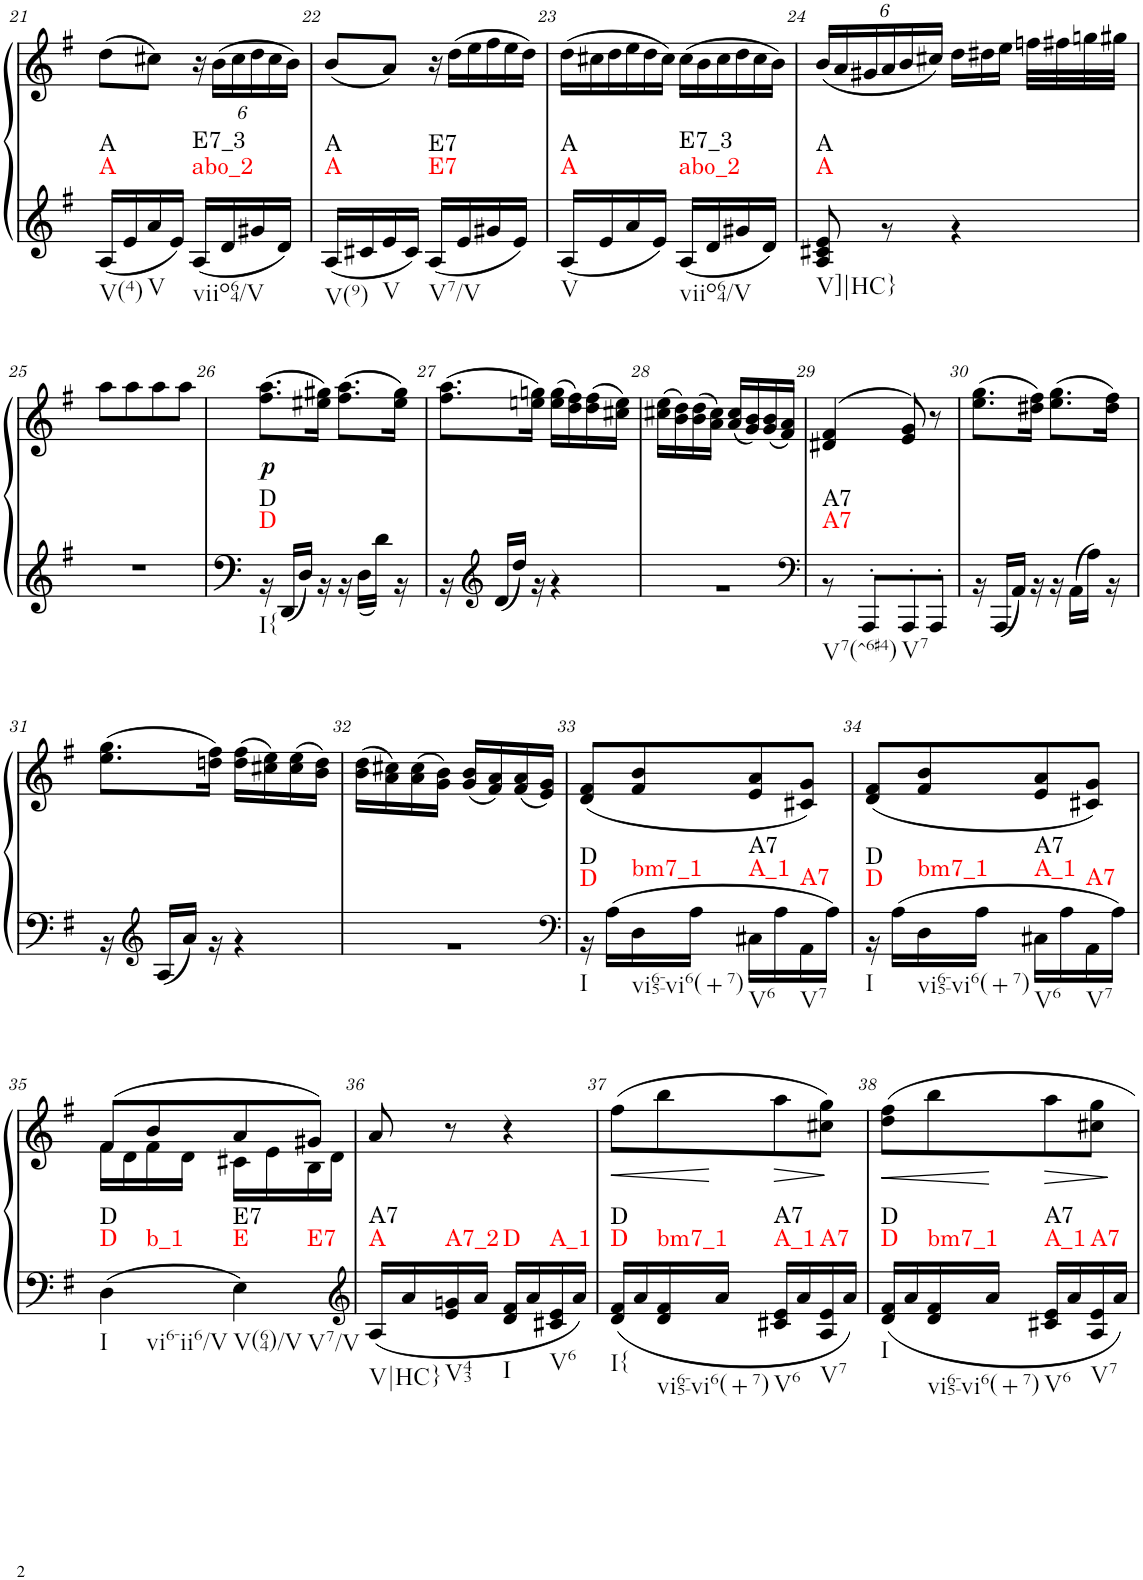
**kern	**kern	**dynam	**harte
*part1	*part1	*part1	*part1
*staff2	*staff1	*staff1/2	*
*I"Piano	*	*	*
*I'Pno	*	*	*
!!LO:PB:g=z
*clefG2	*clefG2	*	*
*k[f#]	*k[f#]	*	*
*G:	*G:	*	*
*M2/4	*M2/4	*	*
=21	=21	=21	=21
*^	*	*	*
!	!	!	!	!LO:H:n=1:kt=A
!	!	!	!	!LO:H:n=2:kt=A
!	!	!	!	!LO:H:n=3:kt=abo_2
!	!	!	!	!LO:H:n=4:kt=E7_3
2ryy	16A/LL	(8dd\L	.	N N N N
.	16e/	.	.	.
.	16a/	8cc#X\J)	.	.
.	16e/JJ	.	.	.
*	*	*Xbrackettup	*	*
.	16A/LL	24r	.	.
.	.	(24b\LL	.	.
.	16d/	.	.	.
.	.	24cc#\	.	.
.	16g#X/	24dd\	.	.
.	.	24cc#\	.	.
.	16d/JJ	.	.	.
.	.	24b\JJ)	.	.
=22	=22	=22	=22	=22
!	!	!	!	!LO:H:n=1:kt=A
!	!	!	!	!LO:H:n=2:kt=A
!	!	!	!	!LO:H:n=3:kt=E7
!	!	!	!	!LO:H:n=4:kt=E7
2ryy	16A/LL	(8b/L	.	N N N N
.	16c#X/	.	.	.
.	16e/	8a/J)	.	.
.	16c#/JJ	.	.	.
*	*	*Xtuplet	*	*
.	16A/LL	24r	.	.
.	.	(24dd\LL	.	.
.	16e/	.	.	.
.	.	24ee\	.	.
.	16g#X/	24ff#\	.	.
.	.	24ee\	.	.
.	16e/JJ	.	.	.
.	.	24dd\JJ)	.	.
=23	=23	=23	=23	=23
!	!	!	!	!LO:H:n=1:kt=A
!	!	!	!	!LO:H:n=2:kt=A
!	!	!	!	!LO:H:n=3:kt=abo_2
!	!	!	!	!LO:H:n=4:kt=E7_3
2ryy	16A/LL	(24dd\LL	.	N N N N
.	.	24cc#X\	.	.
.	16e/	.	.	.
.	.	24dd\	.	.
.	16a/	24ee\	.	.
.	.	24dd\	.	.
.	16e/JJ	.	.	.
.	.	24cc#\JJ)	.	.
.	16A/LL	(24cc#\LL	.	.
.	.	24b\	.	.
.	16d/	.	.	.
.	.	24cc#\	.	.
.	16g#X/	24dd\	.	.
.	.	24cc#\	.	.
.	16d/JJ	.	.	.
.	.	24b\JJ)	.	.
=24	=24	=24	=24	=24
*	*	*tuplet	*	*
!	!	!	!	!LO:H:n=1:kt=A
!	!	!	!	!LO:H:n=2:kt=A
2ryy	8A/ 8c#X/ 8e/	(24b/LL	.	N N
.	.	24a/	.	.
.	.	24g#X/	.	.
.	8r	24a/	.	.
.	.	24b/	.	.
.	.	24cc#X/JJ)	.	.
*	*	*Xtuplet	*	*
.	4r	24dd\LL	.	.
.	.	24dd#X\	.	.
.	.	24ee\JJ	.	.
.	.	32ffn\LLL	.	.
.	.	32ff#X\	.	.
.	.	32ggn\	.	.
.	.	32gg#X\JJJ	.	.
*v	*v	*	*	*
!!LO:LB:g=z
=25	=25	=25	=25
2r	8aa\L	.	.
.	8aa\	.	.
.	8aa\	.	.
.	8aa\J	.	.
=26	=26	=26	=26
*^	*	*	*
!	!	!	!LO:DY:b	!LO:H:n=1:kt=D
!	!	!	!	!LO:H:n=2:kt=D
2ryy	16r	(8.ff#\ 8.aa\L	p	N N
.	16DD/LL	.	.	.
.	16D/JJ	.	.	.
.	16r	16ee#X\ 16gg#X\Jk)	.	.
.	16r	(8.ff#\ 8.aa\L	.	.
.	16D\LL	.	.	.
.	16d\JJ	.	.	.
.	16r	16ee#\ 16gg#\Jk)	.	.
=27	=27	=27	=27	=27
2ryy	16r	(8.ff#\ 8.aa\L	.	.
*clefG2	*	*	*	*
.	16d/LL	.	.	.
.	16dd/JJ	.	.	.
.	16r	16een\ 16ggn\Jk)	.	.
.	4r	(16ee\ 16gg\LL	.	.
.	.	16dd\ 16ff#\)	.	.
.	.	(16dd\ 16ff#\	.	.
.	.	16cc#X\ 16ee\JJ)	.	.
=28	=28	=28	=28	=28
2ryy	2r	(16cc#X\ 16ee\LL	.	.
.	.	16b\ 16dd\)	.	.
.	.	(16b\ 16dd\	.	.
.	.	16a\ 16cc#\JJ)	.	.
.	.	(16a/ 16cc#/LL	.	.
.	.	16g/ 16b/)	.	.
.	.	(16g/ 16b/	.	.
.	.	16f#/ 16a/JJ)	.	.
=29	=29	=29	=29	=29
*clefF4	*	*	*	*
!	!	!	!	!LO:H:n=1:kt=A7
!	!	!	!	!LO:H:n=2:kt=A7
2ryy	8r	(>4d#X/ 4f#/	.	N N
.	8AAA'/L	.	.	.
.	8AAA'/	8e/ 8g/)	.	.
.	8AAA'/J	8r	.	.
=30	=30	=30	=30	=30
2ryy	16r	(8.ee\ 8.gg\L	.	.
.	16AAA/LL	.	.	.
.	16AA/JJ	.	.	.
.	16r	16dd#X\ 16ff#\Jk)	.	.
.	16r	(8.ee\ 8.gg\L	.	.
.	16AA\LL	.	.	.
.	16A\JJ	.	.	.
.	16r	16dd#\ 16ff#\Jk)	.	.
!!LO:LB:g=z
=31	=31	=31	=31	=31
2ryy	16r	(8.ee\ 8.gg\L	.	.
*clefG2	*	*	*	*
.	16A/LL	.	.	.
.	16a/JJ	.	.	.
.	16r	16ddn\ 16ff#\Jk)	.	.
.	4r	(16dd\ 16ff#\LL	.	.
.	.	16cc#X\ 16ee\)	.	.
.	.	(16cc#\ 16ee\	.	.
.	.	16b\ 16dd\JJ)	.	.
=32	=32	=32	=32	=32
2ryy	2r	(16b\ 16dd\LL	.	.
.	.	16a\ 16cc#X\)	.	.
.	.	(16a\ 16cc#\	.	.
.	.	16g\ 16b\JJ)	.	.
.	.	(16g/ 16b/LL	.	.
.	.	16f#/ 16a/)	.	.
.	.	(16f#/ 16a/	.	.
.	.	16e/ 16g/JJ)	.	.
=33	=33	=33	=33	=33
*clefF4	*	*	*	*
!	!	!	!	!LO:H:n=1:kt=D
!	!	!	!	!LO:H:n=2:kt=D
!	!	!	!	!LO:H:n=3:kt=bm7_1
!	!	!	!	!LO:H:n=4:kt=A_1
!	!	!	!	!LO:H:n=5:kt=A7
!	!	!	!	!LO:H:n=6:kt=A7
2ryy	16r	(8d/ 8f#/L	.	N N N N N N
.	16A\LL	.	.	.
.	16D\	8f#/ 8b/	.	.
.	16A\JJ	.	.	.
.	16C#X\LL	8e/ 8a/	.	.
.	16A\	.	.	.
.	16AA\	8c#X/ 8g/J)	.	.
.	16A\JJ	.	.	.
=34	=34	=34	=34	=34
!	!	!	!	!LO:H:n=1:kt=D
!	!	!	!	!LO:H:n=2:kt=D
!	!	!	!	!LO:H:n=3:kt=bm7_1
!	!	!	!	!LO:H:n=4:kt=A_1
!	!	!	!	!LO:H:n=5:kt=A7
!	!	!	!	!LO:H:n=6:kt=A7
2ryy	16r	(8d/ 8f#/L	.	N N N N N N
.	16A\LL	.	.	.
.	16D\	8f#/ 8b/	.	.
.	16A\JJ	.	.	.
.	16C#X\LL	8e/ 8a/	.	.
.	16A\	.	.	.
.	16AA\	8c#X/ 8g/J)	.	.
.	16A\JJ	.	.	.
!!LO:LB:g=z
=35	=35	=35	=35	=35
*	*	*^	*	*
!	!	!	!	!	!LO:H:n=1:kt=D
!	!	!	!	!	!LO:H:n=2:kt=D
!	!	!	!	!	!LO:H:n=3:kt=b_1
!	!	!	!	!	!LO:H:n=4:kt=E
!	!	!	!	!	!LO:H:n=5:kt=E7
!	!	!	!	!	!LO:H:n=6:kt=E7
2ryy	4D\	(8f#/L	16f#\LL	.	N N N N N N
.	.	.	16d\	.	.
.	.	8b/	16f#\	.	.
.	.	.	16d\JJ	.	.
.	4E\	8a/	16c#X\LL	.	.
.	.	.	16e\	.	.
.	.	8g#X/J)	16B\	.	.
.	.	.	16d\JJ	.	.
*	*	*v	*v	*	*
=36	=36	=36	=36	=36
*clefG2	*	*	*	*
*	*	*^	*	*
!	!	!	!	!	!LO:H:n=1:kt=A
!	!	!	!	!	!LO:H:n=2:kt=A7
!	!	!	!	!	!LO:H:n=3:kt=A7_2
!	!	!	!	!	!LO:H:n=4:kt=D
!	!	!	!	!	!LO:H:n=5:kt=A_1
*	*	*v	*v	*	*
2ryy	16A/LL	8a/	.	N N N N N
.	16a/	.	.	.
.	16e/ 16gn/	8r	.	.
.	16a/JJ	.	.	.
.	16d/ 16f#/LL	4r	.	.
.	16a/	.	.	.
.	16c#X/ 16e/	.	.	.
.	16a/JJ	.	.	.
=37	=37	=37	=37	=37
!	!	!	!LO:HP:b	!LO:H:n=1:kt=D
!	!	!	!	!LO:H:n=2:kt=D
!	!	!	!	!LO:H:n=3:kt=bm7_1
!	!	!	!	!LO:H:n=4:kt=A_1
!	!	!	!	!LO:H:n=5:kt=A7
!	!	!	!	!LO:H:n=6:kt=A7
2ryy	16d/ 16f#/LL	(8ff#\L	<	N N N N N N
.	16a/	.	.	.
.	16d/ 16f#/	8bb\	[	.
.	16a/JJ	.	.	.
!	!	!	!LO:HP:b	!
.	16c#X/ 16e/LL	8aa\	>	.
.	16a/	.	.	.
.	16A/ 16e/	8cc#X\ 8gg\J)	]	.
.	16a/JJ	.	.	.
=38	=38	=38	=38	=38
!	!	!	!LO:HP:b	!LO:H:n=1:kt=D
!	!	!	!	!LO:H:n=2:kt=D
!	!	!	!	!LO:H:n=3:kt=bm7_1
!	!	!	!	!LO:H:n=4:kt=A_1
!	!	!	!	!LO:H:n=5:kt=A7
!	!	!	!	!LO:H:n=6:kt=A7
2ryy	16d/ 16f#/LL	8dd\ 8ff#\L	<	N N N N N N
.	16a/	.	.	.
.	16d/ 16f#/	8bb\	[	.
.	16a/JJ	.	.	.
!	!	!	!LO:HP:b	!
.	16c#X/ 16e/LL	8aa\	>	.
.	16a/	.	.	.
.	16A/ 16e/	8cc#X\ 8gg\J	]	.
.	16a/JJ	.	.	.
*v	*v	*	*	*
=	=	=	=
*-	*-	*-	*-
